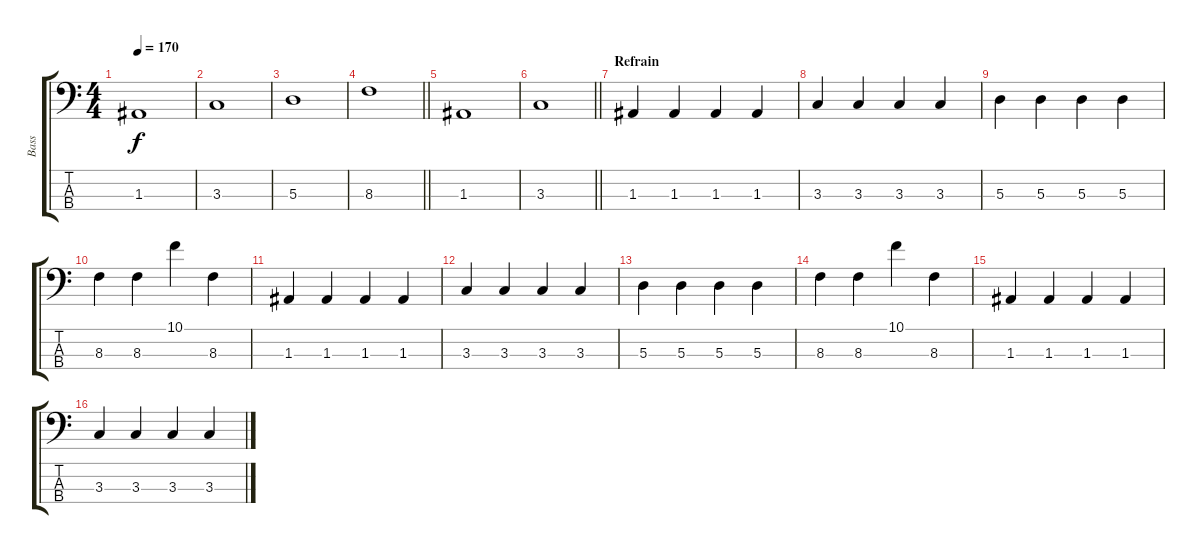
\track ("Bass" "Bass") {instrument electricbassfinger}
\staff {score tabs}
\tuning (G2 D2 A1 E1) {hide}
\ts (4 4)
\tempo 170
\clef f4
\ks c
1.3.1{dy f} |
3.3.1 |
5.3.1 |
\barLineRight lightlight
8.3.1 |
1.3.1 |
\barLineRight lightlight
3.3.1 |
\section ("" "Refrain")
1.3.4 1.3.4 1.3.4 1.3.4 |
3.3.4 3.3.4 3.3.4 3.3.4 |
5.3.4 5.3.4 5.3.4 5.3.4 |
8.3.4 8.3.4 10.1.4 8.3.4 |
1.3.4 1.3.4 1.3.4 1.3.4 |
3.3.4 3.3.4 3.3.4 3.3.4 |
5.3.4 5.3.4 5.3.4 5.3.4 |
8.3.4 8.3.4 10.1.4 8.3.4 |
1.3.4 1.3.4 1.3.4 1.3.4 |
3.3.4 3.3.4 3.3.4 3.3.4
